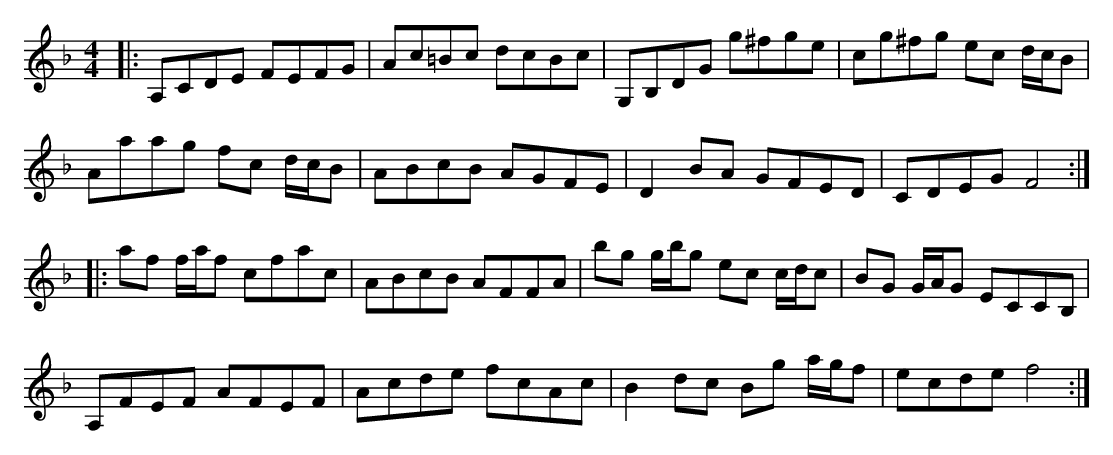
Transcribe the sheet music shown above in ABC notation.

X:1
M:4/4
K:F
|:A,CDE FEFG|Ac=Bc dcBc|G,B,DG g^fge|cg^fg ec d/c/B|
Aaag fc d/c/B|ABcB AGFE|D2 BA GFED|CDEG F4:|
|:af f/a/f cfac|ABcB AFFA|bg g/b/g ec c/d/c|BG G/A/G ECCB,|
A,FEF AFEF|Acde fcAc|B2 dc Bg a/g/f|ecde f4:|
